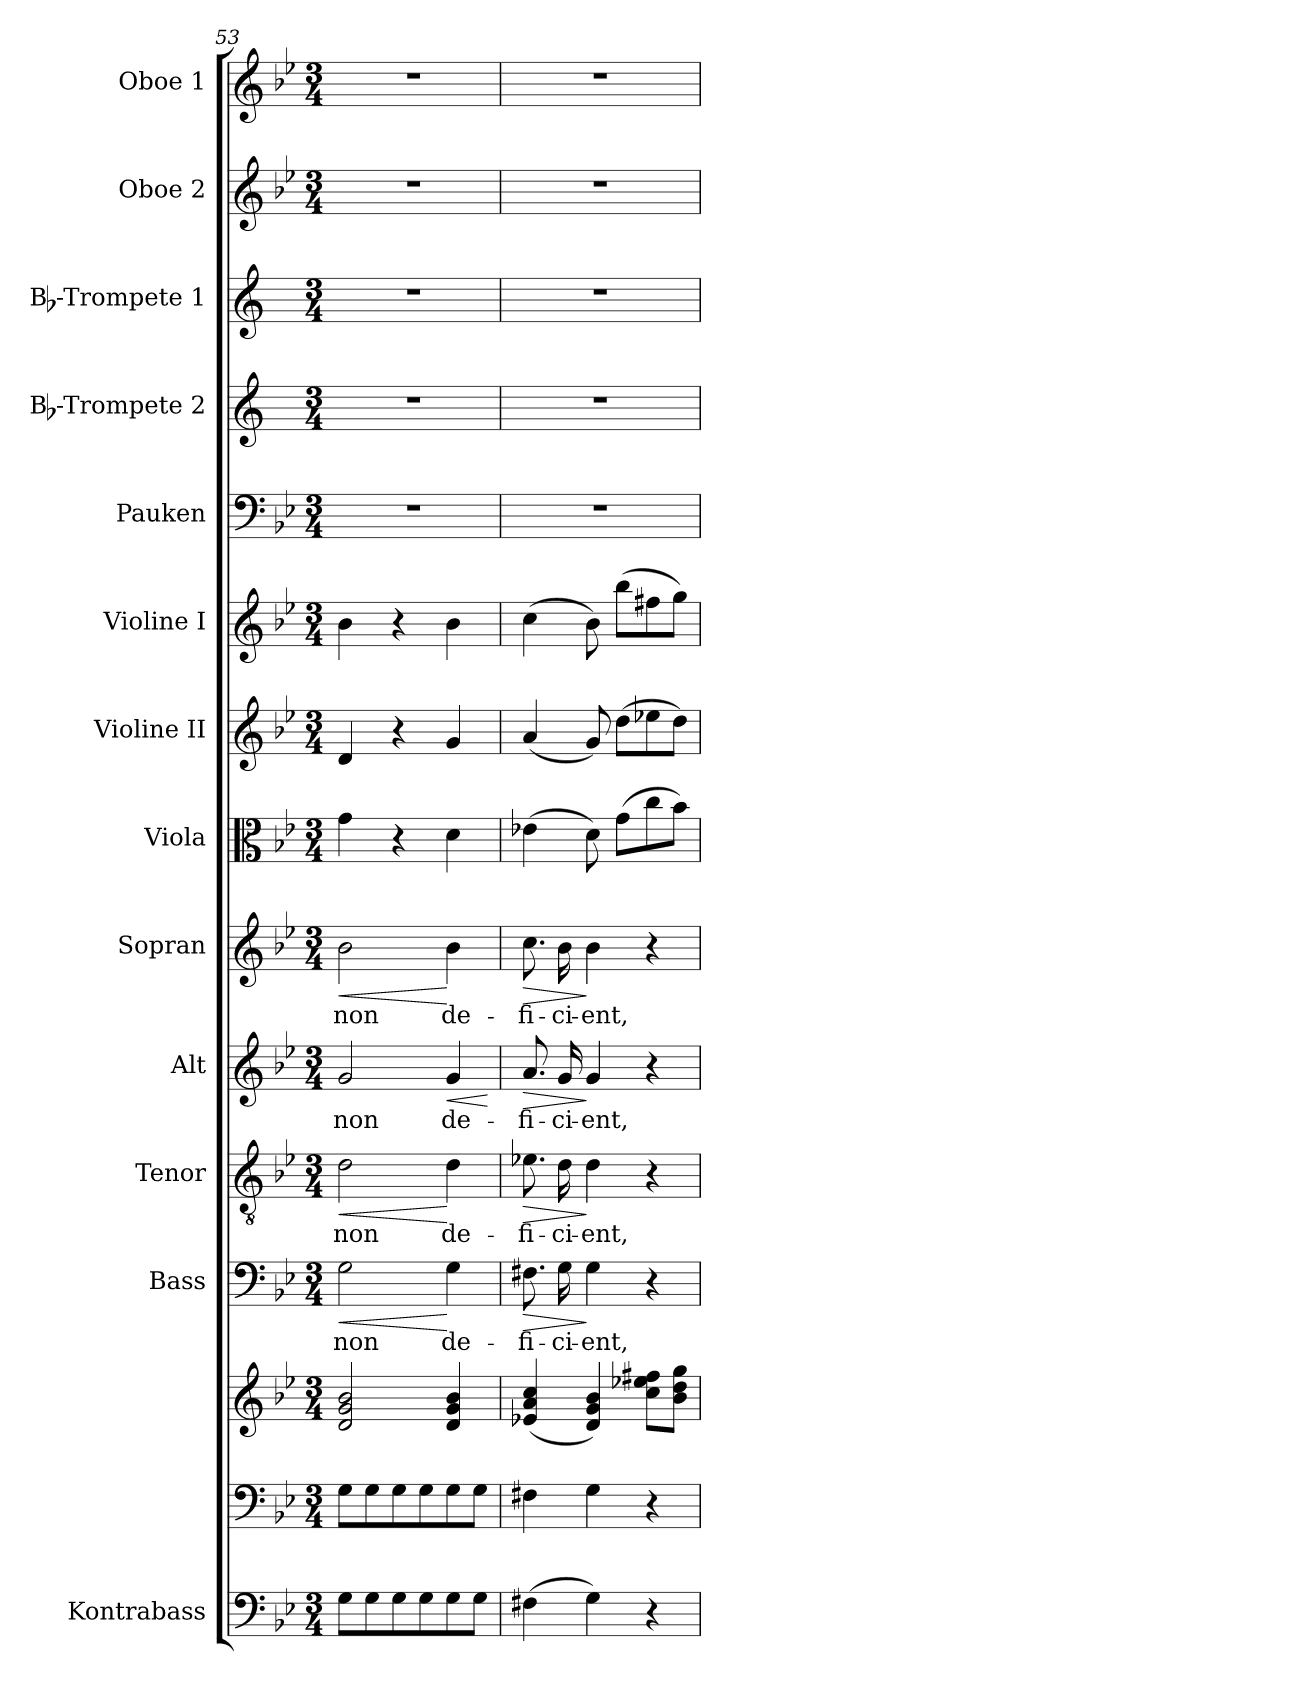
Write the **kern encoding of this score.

**kern	**kern	**kern	**kern	**text	**dynam	**kern	**text	**dynam	**kern	**text	**dynam	**kern	**text	**dynam	**kern	**kern	**kern	**kern	**kern	**kern	**kern	**kern
*part14	*part13	*part13	*part12	*part12	*part12	*part11	*part11	*part11	*part10	*part10	*part10	*part9	*part9	*part9	*part8	*part7	*part6	*part5	*part4	*part3	*part2	*part1
*staff15	*staff14	*staff13	*staff12	*staff12	*staff12	*staff11	*staff11	*staff11	*staff10	*staff10	*staff10	*staff9	*staff9	*staff9	*staff8	*staff7	*staff6	*staff5	*staff4	*staff3	*staff2	*staff1
*I"Kontrabass	*	*	*I"Bass	*	*	*I"Tenor	*	*	*I"Alt	*	*	*I"Sopran	*	*	*I"Viola	*I"Violine II	*I"Violine I	*I"Pauken	*I"Bb-Trompete 2	*I"Bb-Trompete 1	*I"Oboe 2	*I"Oboe 1
*I'Kb.	*	*	*I'B.	*	*	*I'T.	*	*	*I'A.	*	*	*I'S.	*	*	*I'Vla.	*I'Vl. II	*I'Vl. I	*I'Pk.	*I'Bb Trp. 2	*I'Bb Trp. 1	*I'Ob. 2	*I'Ob. 1
*clefF4	*clefF4	*clefG2	*clefF4	*	*	*clefGv2	*	*	*clefG2	*	*	*clefG2	*	*	*clefC3	*clefG2	*clefG2	*clefF4	*clefG2	*clefG2	*clefG2	*clefG2
*ITrd7c12	*	*	*	*	*	*	*	*	*	*	*	*	*	*	*	*	*	*	*ITrd1c2	*ITrd1c2	*	*
*k[b-e-]	*k[b-e-]	*k[b-e-]	*k[b-e-]	*	*	*k[b-e-]	*	*	*k[b-e-]	*	*	*k[b-e-]	*	*	*k[b-e-]	*k[b-e-]	*k[b-e-]	*k[b-e-]	*k[b-e-]	*k[b-e-]	*k[b-e-]	*k[b-e-]
*B-:	*B-:	*B-:	*B-:	*	*	*B-:	*	*	*B-:	*	*	*B-:	*	*	*B-:	*B-:	*B-:	*B-:	*B-:	*B-:	*B-:	*B-:
*M3/4	*M3/4	*M3/4	*M3/4	*	*	*M3/4	*	*	*M3/4	*	*	*M3/4	*	*	*M3/4	*M3/4	*M3/4	*M3/4	*M3/4	*M3/4	*M3/4	*M3/4
=53	=53	=53	=53	=53	=53	=53	=53	=53	=53	=53	=53	=53	=53	=53	=53	=53	=53	=53	=53	=53	=53	=53
!	!	!	!	!LO:LY:b	!LO:HP:b	!	!LO:LY:b	!LO:HP:b	!	!LO:LY:b	!	!	!LO:LY:b	!LO:HP:b	!	!	!	!	!	!	!	!
8GG\L	8G\L	2d/ 2g/ 2b-/	2G\	non	<	2d\	non	<	2g/	non	.	2b-\	non	<	4g\	4d/	4b-\	2.r	2.r	2.r	2.r	2.r
8GG\	8G\	.	.	.	.	.	.	.	.	.	.	.	.	.	.	.	.	.	.	.	.	.
8GG\	8G\	.	.	.	.	.	.	.	.	.	.	.	.	.	4r	4r	4r	.	.	.	.	.
8GG\	8G\	.	.	.	.	.	.	.	.	.	.	.	.	.	.	.	.	.	.	.	.	.
!	!	!	!	!LO:LY:b	!	!	!LO:LY:b	!	!	!LO:LY:b	!LO:HP:b	!	!LO:LY:b	!	!	!	!	!	!	!	!	!
8GG\	8G\	4d/ 4g/ 4b-/	4G\	de-	[	4d\	de-	[	4g/	de-	<	4b-\	de-	[	4d\	4g/	4b-\	.	.	.	.	.
8GG\J	8G\J	.	.	.	.	.	.	.	.	.	.	.	.	.	.	.	.	.	.	.	.	.
.	.	.	.	.	.	.	.	.	.	.	[	.	.	.	.	.	.	.	.	.	.	.
!!LO:PB:g=z
=54	=54	=54	=54	=54	=54	=54	=54	=54	=54	=54	=54	=54	=54	=54	=54	=54	=54	=54	=54	=54	=54	=54
!	!	!	!	!LO:LY:b	!LO:HP:b	!	!LO:LY:b	!LO:HP:b	!	!LO:LY:b	!LO:HP:b	!	!LO:LY:b	!LO:HP:b	!	!	!	!	!	!	!	!
(>4FF#X\	4F#X\	(<4e-X/ 4a/ 4cc/	8.F#X\	-fi-	>	8.e-X\	-fi-	>	8.a/	-fi-	>	8.cc\	-fi-	>	(>4e-X\	(<4a/	(>4cc\	2.r	2.r	2.r	2.r	2.r
!	!	!	!	!LO:LY:b	!	!	!LO:LY:b	!	!	!LO:LY:b	!	!	!LO:LY:b	!	!	!	!	!	!	!	!	!
.	.	.	16G\	-ci-	.	16d\	-ci-	.	16g/	-ci-	.	16b-\	-ci-	.	.	.	.	.	.	.	.	.
!	!	!	!	!LO:LY:b	!	!	!LO:LY:b	!	!	!LO:LY:b	!	!	!LO:LY:b	!	!	!	!	!	!	!	!	!
4GG\)	4G\	4d/ 4g/ 4b-/)	4G\	-ent,	]	4d\	-ent,	]	4g/	-ent,	]	4b-\	-ent,	]	8d\)	8g/)	8b-\)	.	.	.	.	.
.	.	.	.	.	.	.	.	.	.	.	.	.	.	.	(>8g\L	(>8dd\L	(>8bb-\L	.	.	.	.	.
4r	4r	8cc\ 8ee-X\ 8ff#X\L	4r	.	.	4r	.	.	4r	.	.	4r	.	.	8cc\	8ee-X\	8ff#X\	.	.	.	.	.
.	.	8b-\ 8dd\ 8gg\J	.	.	.	.	.	.	.	.	.	.	.	.	8b-\J)	8dd\J)	8gg\J)	.	.	.	.	.
=	=	=	=	=	=	=	=	=	=	=	=	=	=	=	=	=	=	=	=	=	=	=
*-	*-	*-	*-	*-	*-	*-	*-	*-	*-	*-	*-	*-	*-	*-	*-	*-	*-	*-	*-	*-	*-	*-
